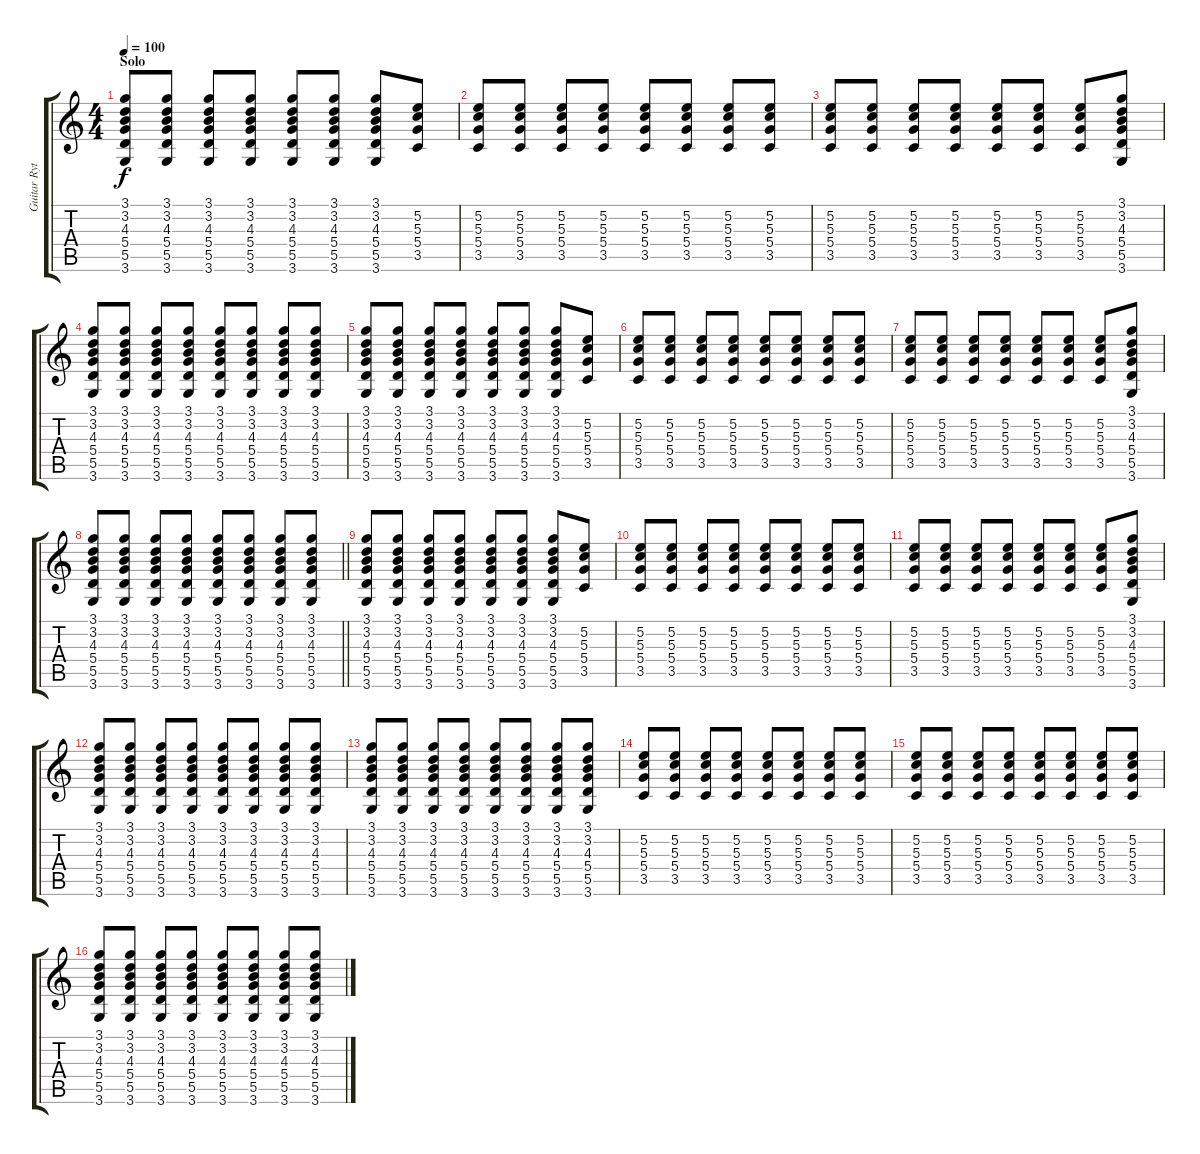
\track ("Guitar Rythm (Abe)" "Guitar Ryt") {instrument overdrivenguitar}
\staff {score tabs}
\tuning (E4 B3 G3 D3 A2 E2) {hide}
\ts (4 4)
\section ("" "Solo")
\tempo 100
\clef g2
\ks c
(3.1 3.2 4.3 5.4 5.5 3.6).8{dy f volume 8} (3.1 3.2 4.3 5.4 5.5 3.6).8 (3.1 3.2 4.3 5.4 5.5 3.6).8 (3.1 3.2 4.3 5.4 5.5 3.6).8 (3.1 3.2 4.3 5.4 5.5 3.6).8 (3.1 3.2 4.3 5.4 5.5 3.6).8 (3.1 3.2 4.3 5.4 5.5 3.6).8 (5.2 5.3 5.4 3.5).8 |
(5.2 5.3 5.4 3.5).8 (5.2 5.3 5.4 3.5).8 (5.2 5.3 5.4 3.5).8 (5.2 5.3 5.4 3.5).8 (5.2 5.3 5.4 3.5).8 (5.2 5.3 5.4 3.5).8 (5.2 5.3 5.4 3.5).8 (5.2 5.3 5.4 3.5).8 |
(5.2 5.3 5.4 3.5).8 (5.2 5.3 5.4 3.5).8 (5.2 5.3 5.4 3.5).8 (5.2 5.3 5.4 3.5).8 (5.2 5.3 5.4 3.5).8 (5.2 5.3 5.4 3.5).8 (5.2 5.3 5.4 3.5).8 (3.1 3.2 4.3 5.4 5.5 3.6).8 |
(3.1 3.2 4.3 5.4 5.5 3.6).8 (3.1 3.2 4.3 5.4 5.5 3.6).8 (3.1 3.2 4.3 5.4 5.5 3.6).8 (3.1 3.2 4.3 5.4 5.5 3.6).8 (3.1 3.2 4.3 5.4 5.5 3.6).8 (3.1 3.2 4.3 5.4 5.5 3.6).8 (3.1 3.2 4.3 5.4 5.5 3.6).8 (3.1 3.2 4.3 5.4 5.5 3.6).8 |
(3.1 3.2 4.3 5.4 5.5 3.6).8 (3.1 3.2 4.3 5.4 5.5 3.6).8 (3.1 3.2 4.3 5.4 5.5 3.6).8 (3.1 3.2 4.3 5.4 5.5 3.6).8 (3.1 3.2 4.3 5.4 5.5 3.6).8 (3.1 3.2 4.3 5.4 5.5 3.6).8 (3.1 3.2 4.3 5.4 5.5 3.6).8 (5.2 5.3 5.4 3.5).8 |
(5.2 5.3 5.4 3.5).8 (5.2 5.3 5.4 3.5).8 (5.2 5.3 5.4 3.5).8 (5.2 5.3 5.4 3.5).8 (5.2 5.3 5.4 3.5).8 (5.2 5.3 5.4 3.5).8 (5.2 5.3 5.4 3.5).8 (5.2 5.3 5.4 3.5).8 |
(5.2 5.3 5.4 3.5).8 (5.2 5.3 5.4 3.5).8 (5.2 5.3 5.4 3.5).8 (5.2 5.3 5.4 3.5).8 (5.2 5.3 5.4 3.5).8 (5.2 5.3 5.4 3.5).8 (5.2 5.3 5.4 3.5).8 (3.1 3.2 4.3 5.4 5.5 3.6).8 |
\barLineRight lightlight
(3.1 3.2 4.3 5.4 5.5 3.6).8 (3.1 3.2 4.3 5.4 5.5 3.6).8 (3.1 3.2 4.3 5.4 5.5 3.6).8 (3.1 3.2 4.3 5.4 5.5 3.6).8 (3.1 3.2 4.3 5.4 5.5 3.6).8 (3.1 3.2 4.3 5.4 5.5 3.6).8 (3.1 3.2 4.3 5.4 5.5 3.6).8 (3.1 3.2 4.3 5.4 5.5 3.6).8 |
(3.1 3.2 4.3 5.4 5.5 3.6).8{volume 9} (3.1 3.2 4.3 5.4 5.5 3.6).8 (3.1 3.2 4.3 5.4 5.5 3.6).8 (3.1 3.2 4.3 5.4 5.5 3.6).8 (3.1 3.2 4.3 5.4 5.5 3.6).8 (3.1 3.2 4.3 5.4 5.5 3.6).8 (3.1 3.2 4.3 5.4 5.5 3.6).8 (5.2 5.3 5.4 3.5).8 |
(5.2 5.3 5.4 3.5).8 (5.2 5.3 5.4 3.5).8 (5.2 5.3 5.4 3.5).8 (5.2 5.3 5.4 3.5).8 (5.2 5.3 5.4 3.5).8 (5.2 5.3 5.4 3.5).8 (5.2 5.3 5.4 3.5).8 (5.2 5.3 5.4 3.5).8 |
(5.2 5.3 5.4 3.5).8 (5.2 5.3 5.4 3.5).8 (5.2 5.3 5.4 3.5).8 (5.2 5.3 5.4 3.5).8 (5.2 5.3 5.4 3.5).8 (5.2 5.3 5.4 3.5).8 (5.2 5.3 5.4 3.5).8 (3.1 3.2 4.3 5.4 5.5 3.6).8 |
(3.1 3.2 4.3 5.4 5.5 3.6).8 (3.1 3.2 4.3 5.4 5.5 3.6).8 (3.1 3.2 4.3 5.4 5.5 3.6).8 (3.1 3.2 4.3 5.4 5.5 3.6).8 (3.1 3.2 4.3 5.4 5.5 3.6).8 (3.1 3.2 4.3 5.4 5.5 3.6).8 (3.1 3.2 4.3 5.4 5.5 3.6).8 (3.1 3.2 4.3 5.4 5.5 3.6).8 |
(3.1 3.2 4.3 5.4 5.5 3.6).8 (3.1 3.2 4.3 5.4 5.5 3.6).8 (3.1 3.2 4.3 5.4 5.5 3.6).8 (3.1 3.2 4.3 5.4 5.5 3.6).8 (3.1 3.2 4.3 5.4 5.5 3.6).8 (3.1 3.2 4.3 5.4 5.5 3.6).8 (3.1 3.2 4.3 5.4 5.5 3.6).8 (3.1 3.2 4.3 5.4 5.5 3.6).8 |
(5.2 5.3 5.4 3.5).8 (5.2 5.3 5.4 3.5).8 (5.2 5.3 5.4 3.5).8 (5.2 5.3 5.4 3.5).8 (5.2 5.3 5.4 3.5).8 (5.2 5.3 5.4 3.5).8 (5.2 5.3 5.4 3.5).8 (5.2 5.3 5.4 3.5).8 |
(5.2 5.3 5.4 3.5).8 (5.2 5.3 5.4 3.5).8 (5.2 5.3 5.4 3.5).8 (5.2 5.3 5.4 3.5).8 (5.2 5.3 5.4 3.5).8 (5.2 5.3 5.4 3.5).8 (5.2 5.3 5.4 3.5).8 (5.2 5.3 5.4 3.5).8 |
(3.1 3.2 4.3 5.4 5.5 3.6).8 (3.1 3.2 4.3 5.4 5.5 3.6).8 (3.1 3.2 4.3 5.4 5.5 3.6).8 (3.1 3.2 4.3 5.4 5.5 3.6).8 (3.1 3.2 4.3 5.4 5.5 3.6).8 (3.1 3.2 4.3 5.4 5.5 3.6).8 (3.1 3.2 4.3 5.4 5.5 3.6).8 (3.1 3.2 4.3 5.4 5.5 3.6).8
